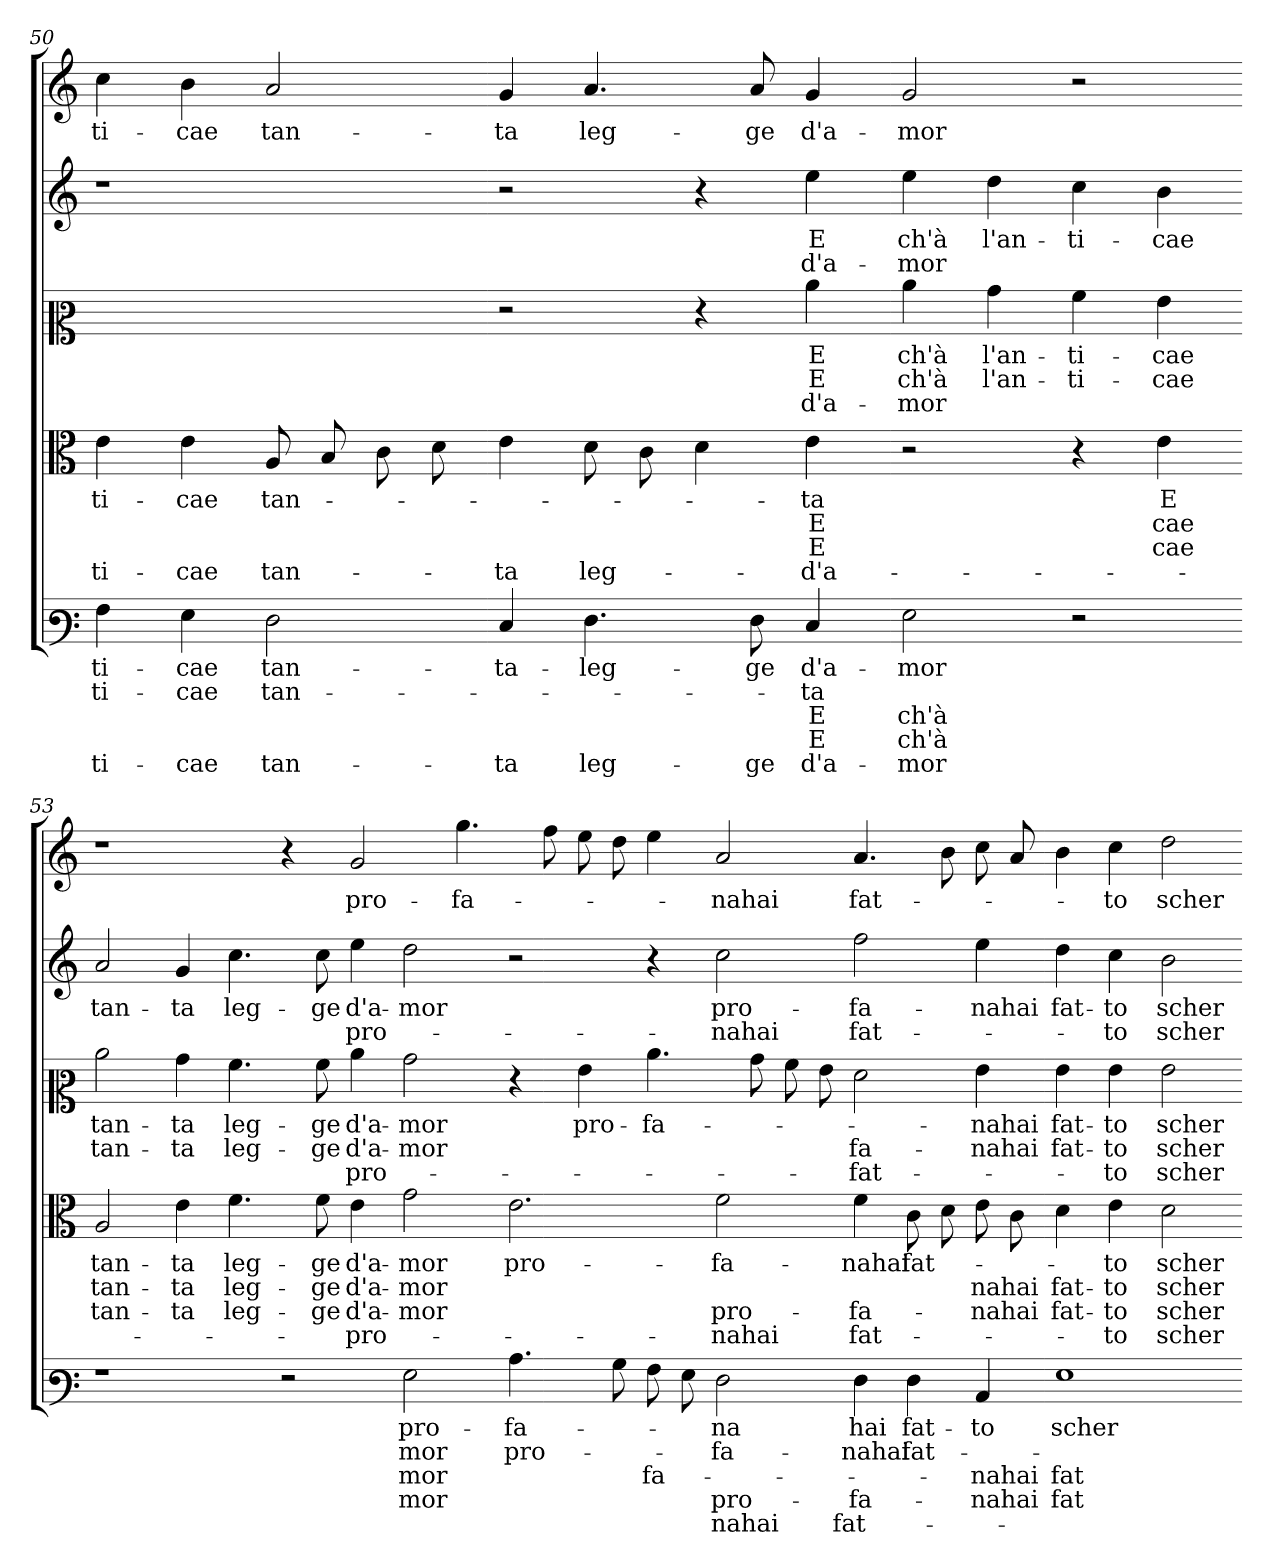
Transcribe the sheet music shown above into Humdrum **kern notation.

**kern	**text	**text	**text	**text	**text	**kern	**text	**text	**text	**text	**kern	**text	**text	**text	**kern	**text	**text	**kern	**text
*part5	*part5	*part5	*part5	*part5	*part5	*part4	*part4	*part4	*part4	*part4	*part3	*part3	*part3	*part3	*part2	*part2	*part2	*part1	*part1
*staff5	*staff5	*staff5	*staff5	*staff5	*staff5	*staff4	*staff4	*staff4	*staff4	*staff4	*staff3	*staff3	*staff3	*staff3	*staff2	*staff2	*staff2	*staff1	*staff1
*clefF3	*	*	*	*	*	*clefC3	*	*	*	*	*clefC2	*	*	*	*clefG2	*	*	*clefG2	*
*k[]	*	*	*	*	*	*k[]	*	*	*	*	*k[]	*	*	*	*k[]	*	*	*k[]	*
=50	=50	=50	=50	=50	=50	=50	=50	=50	=50	=50	=50	=50	=50	=50	=50	=50	=50	=50	=50
4A	ti-	ti-	.	.	ti-	4e	ti-	.	.	ti-	1ryy	.	.	.	1r	.	.	4cc	ti-
4G	cae	cae	.	.	cae	4e	cae	.	.	cae	.	.	.	.	.	.	.	4b	cae
2F	tan-	tan-	.	.	tan-	8A	tan-	.	.	tan-	.	.	.	.	.	.	.	2a	tan-
.	.	.	.	.	.	8B	.	.	.	.	.	.	.	.	.	.	.	.	.
.	.	.	.	.	.	8c\	.	.	.	.	.	.	.	.	.	.	.	.	.
.	.	.	.	.	.	8d	.	.	.	.	.	.	.	.	.	.	.	.	.
=51-	=51-	=51-	=51-	=51-	=51-	=51-	=51-	=51-	=51-	=51-	=51-	=51-	=51-	=51-	=51-	=51-	=51-	=51-	=51-
4E	ta-	.	.	.	ta	4e	.	.	.	ta	2r	.	.	.	2r	.	.	4g	ta
4.F	leg-	.	.	.	leg-	8d	.	.	.	leg-	.	.	.	.	.	.	.	4.a	leg-
.	.	.	.	.	.	8c\	.	.	.	.	.	.	.	.	.	.	.	.	.
.	.	.	.	.	.	4d	.	.	.	.	4r	.	.	.	4r	.	.	.	.
8F	ge	.	.	.	ge	.	.	.	.	.	.	.	.	.	.	.	.	8a	ge
4E	d'a-	ta	E	E	d'a-	4e	ta	E	E	d'a-	4cc	E	E	d'a-	4ee	E	d'a-	4g	d'a-
=52-	=52-	=52-	=52-	=52-	=52-	=52-	=52-	=52-	=52-	=52-	=52-	=52-	=52-	=52-	=52-	=52-	=52-	=52-	=52-
2G	mor	.	ch'à	ch'à	mor	2r	.	.	.	.	4cc	ch'à	ch'à	mor	4ee	ch'à	mor	2g	mor
.	.	.	.	.	.	.	.	.	.	.	4b	l'an-	l'an-	.	4dd	l'an-	.	.	.
2r	.	.	.	.	.	4r	.	.	.	.	4a	ti-	ti-	.	4cc	ti-	.	2r	.
.	.	.	.	.	.	4e	E	cae	cae	.	4g	cae	cae	.	4b	cae	.	.	.
=53-	=53-	=53-	=53-	=53-	=53-	=53-	=53-	=53-	=53-	=53-	=53-	=53-	=53-	=53-	=53-	=53-	=53-	=53-	=53-
1r	.	.	.	.	.	2A	tan-	tan-	tan-	.	2cc	tan-	tan-	.	2a	tan-	.	1r	.
.	.	.	.	.	.	4e	ta	ta	ta	.	4b	ta	ta	.	4g	ta	.	.	.
.	.	.	.	.	.	4.f	leg-	leg-	leg-	.	4.a	leg-	leg-	.	4.cc	leg-	.	.	.
2r	.	.	.	.	.	.	.	.	.	.	.	.	.	.	.	.	.	4r	.
.	.	.	.	.	.	8f	ge	ge	ge	.	8a	ge	ge	.	8cc	ge	.	.	.
.	.	.	.	.	.	4e	d'a-	d'a-	d'a-	pro-	4cc	d'a-	d'a-	pro-	4ee	d'a-	pro-	2g	pro-
2G	pro-	mor	mor	mor	.	2g	mor	mor	mor	.	2b	mor	mor	.	2dd	mor	.	.	.
.	.	.	.	.	.	.	.	.	.	.	.	.	.	.	.	.	.	4.gg	fa-
4.c	fa-	pro-	.	.	.	2.e	pro-	.	.	.	4r	.	.	.	2r	.	.	.	.
.	.	.	.	.	.	.	.	.	.	.	.	.	.	.	.	.	.	8ff	.
.	.	.	.	.	.	.	.	.	.	.	4g	pro-	.	.	.	.	.	8ee	.
8B	.	.	.	.	.	.	.	.	.	.	.	.	.	.	.	.	.	8dd	.
8A	.	.	fa-	.	.	.	.	.	.	.	4.cc	fa-	.	.	4r	.	.	4ee	.
8G	.	.	.	.	.	.	.	.	.	.	.	.	.	.	.	.	.	.	.
2F	na	fa-	.	pro-	nahai	2f	fa-	.	pro-	nahai	.	.	.	.	2cc	pro-	nahai	2a	nahai
.	.	.	.	.	.	.	.	.	.	.	8b	.	.	.	.	.	.	.	.
.	.	.	.	.	.	.	.	.	.	.	8a	.	.	.	.	.	.	.	.
.	.	.	.	.	.	.	.	.	.	.	8g	.	.	.	.	.	.	.	.
4F	hai	nahai	.	fa-	fat-	4f	nahai	.	fa-	fat-	2f	.	fa-	fat-	2ff	fa-	fat-	4.a	fat-
4F	fat-	fat-	.	.	.	8c\	fat-	.	.	.	.	.	.	.	.	.	.	.	.
.	.	.	.	.	.	8d	.	.	.	.	.	.	.	.	.	.	.	8b	.
4C	to	.	nahai	nahai	.	8e	.	nahai	nahai	.	4g	nahai	nahai	.	4ee	nahai	.	8cc	.
.	.	.	.	.	.	8c\	.	.	.	.	.	.	.	.	.	.	.	8a	.
=57-	=57-	=57-	=57-	=57-	=57-	=57-	=57-	=57-	=57-	=57-	=57-	=57-	=57-	=57-	=57-	=57-	=57-	=57-	=57-
1G	scher-	.	fat-	fat-	.	4d	.	fat-	fat-	.	4g	fat-	fat-	.	4dd	fat-	.	4b	.
.	.	.	.	.	.	4e	to	to	to	to	4g	to	to	to	4cc	to	to	4cc	to
.	.	.	.	.	.	2d	scher-	scher-	scher-	scher-	2g	scher-	scher-	scher-	2b	scher-	scher-	2dd	scher-
=-	=-	=-	=-	=-	=-	=-	=-	=-	=-	=-	=-	=-	=-	=-	=-	=-	=-	=-	=-
*-	*-	*-	*-	*-	*-	*-	*-	*-	*-	*-	*-	*-	*-	*-	*-	*-	*-	*-	*-
